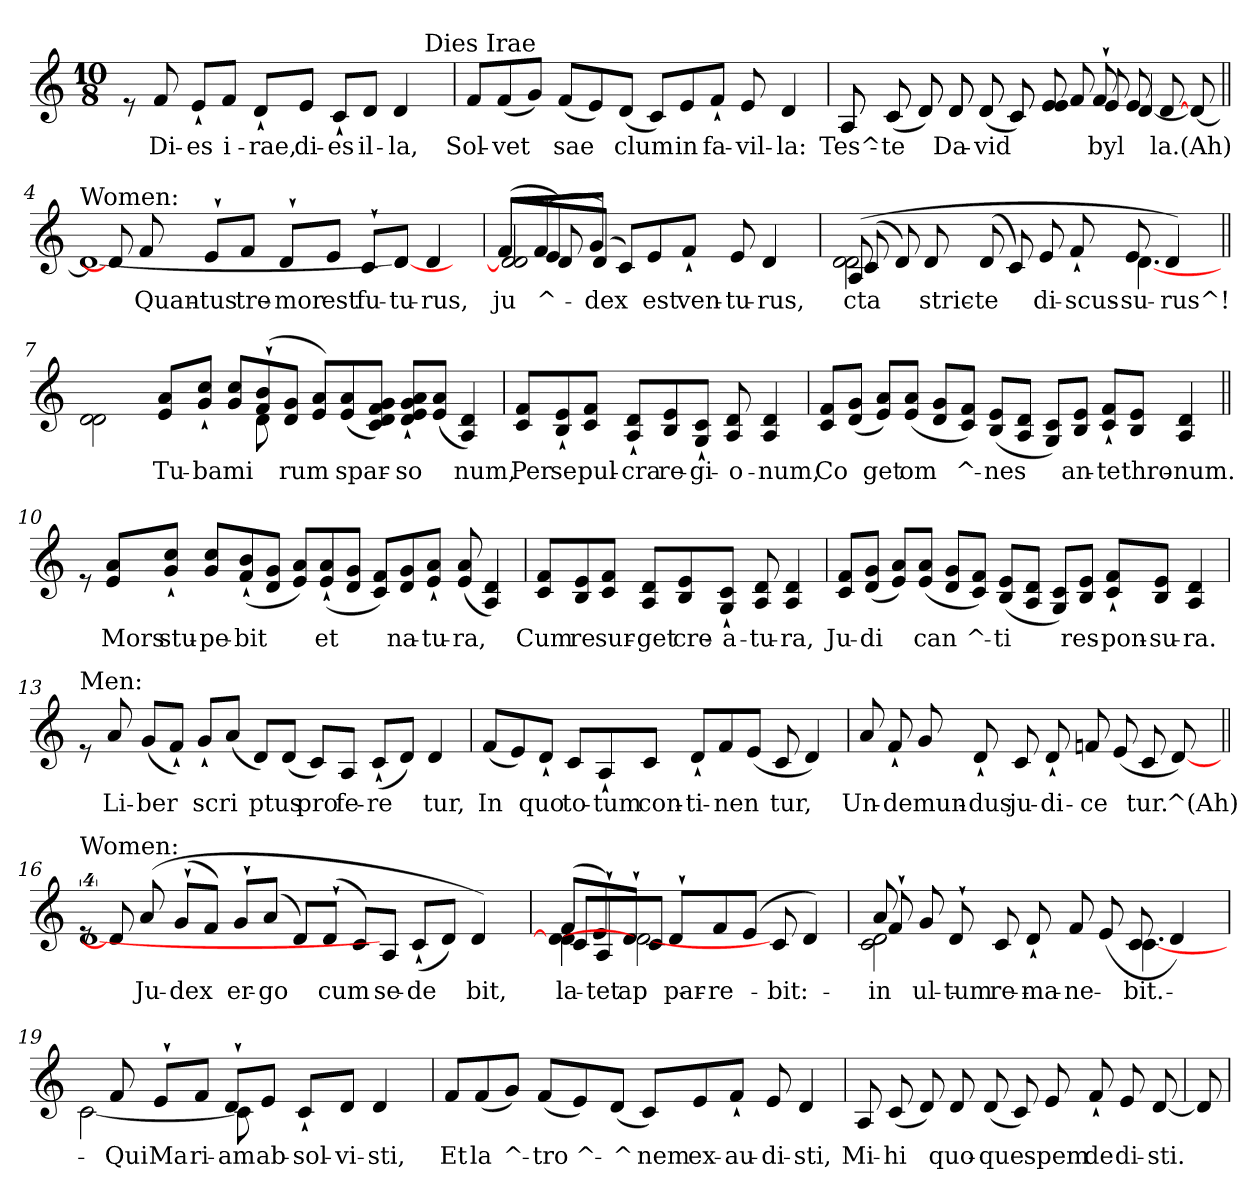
**kern	**text
*part1	*part1
*staff1	*staff1
*clefG2	*
*k[]	*
*C:	*
*M10/8	*
=1	=1
!LO:TX:a:t=Revision&colon; 2-25-2006	!
!LO:TX:a:t=Men&colon;	!
!LO:TX:a:t=Editor&colon; John Henry Fowler	!
*^	*
8re	1ryy	.
!	!	!LO:LY:b
8f/	.	Di-
!	!	!LO:LY:b
8e`</L	.	-es
!	!	!LO:LY:b
8f/J	.	i-
!	!	!LO:LY:b
8d`</L	.	-rae,
!	!	!LO:LY:b
8e/J	.	di-
!	!	!LO:LY:b
8c`</L	.	-es
!	!	!LO:LY:b
8d/J	.	il-
!	!	!LO:LY:b
4d/	8ryy	-la,
!	!LO:TX:a:t=Dies Irae	!
.	8ryy	.
=2	=2	=2
!	!	!LO:LY:b
*v	*v	*
8f/L	Sol-
!	!LO:LY:b
(<8f/	-vet
8g/J)	.
!	!LO:LY:b
(<8f/L	sae
8e/)	.
!	!LO:LY:b
(<8d/J	clum
8c/L)	.
!	!LO:LY:b
8e/	in
!	!LO:LY:b
8f`</J	fa-
!	!LO:LY:b
8e/	-vil-
!	!LO:LY:b
4d/	-la:
!!LO:LB:g=z
=3	=3
*^	*
!	!	!LO:LY:b
8A/	8A/	Tes^-
!	!	!LO:LY:b
8c/	(<8c/	-te
8d/	8d/)	.
!	!	!LO:LY:b
8d/	8d/	Da-
!	!	!LO:LY:b
8d/	(<8d/	-vid
8c/	8c/)	.
!	!	!LO:LY:b
8e/ 8e/	8f/	.
!	!	!LO:LY:b
!	!	!LO:LY:b
8f`>/	8e/	byl
8e/	[<4d/	.
!	!	!LO:LY:b
[8d/	.	-la.(Ah)
8ryy	8d/_	.
=4||	=4||	=4||
!LO:TX:a:t=Women&colon;	!	!
8ryy	1d_	.
8d/]	.	.
!	!	!LO:LY:b
8f/	.	Quan-
!	!	!LO:LY:b
8e`>/L	.	-tus
!	!	!LO:LY:b
8f/J	.	tre-
!	!	!LO:LY:b
8d`>/L	.	-mor
!	!	!LO:LY:b
8e/J	.	est
!	!	!LO:LY:b
8c`>/L	.	fu-
!	!	!LO:LY:b
8d/J	4d/_	-tu-
!	!	!LO:LY:b
4d/	.	-rus,
.	8ryy	.
!!LO:LB:g=z	!!
=5	=5	=5
!	!	!LO:LY:b
*	*^	*
!	!	!	!LO:LY:b
*	*	*^	*
8f/L	2d/] 2d/	(<8f/L	8ryy	ju
!	!	!	!	!LO:LY:b
!	!	!	!	!LO:LY:b
(<8f/	.	8e/)	8d/	^-
!	!	!	!	!LO:LY:b
8g/J)	.	(<8d/J	8ryy	-dex
2.ryy	.	2.ryy	8c/L)	.
!	!	!	!	!LO:LY:b
.	2ryy	.	8e/	est
!	!	!	!	!LO:LY:b
.	.	.	8f`</J	ven-
!	!	!	!	!LO:LY:b
.	.	.	8e/	-tu-
!	!	!	!	!LO:LY:b
.	.	.	4d/	-rus,
.	8ryy	.	.	.
=6	=6	=6	=6	=6
!	!	!	!	!LO:LY:b
!	!	!	!	!LO:LY:b
(<8A/	2d\ 2d\	(<8c/	2..ryy	-cta
1ryy	.	8d/)	.	.
!	!	!	!	!LO:LY:b
.	.	8d/	.	stric-
!	!	!	!	!LO:LY:b
.	.	(<8d/	.	-te
.	2.ryy	8c/)	.	.
!	!	!	!	!LO:LY:b
.	.	8e/	.	di-
!	!	!	!	!LO:LY:b
.	.	8f`</	.	-scus-
!	!	!	!	!LO:LY:b
.	.	8e/	[>4.d\	-su-
!	!	!	!	!LO:LY:b
.	.	4d/)	.	-rus^!
8ryy	.	.	.	.
*	*v	*v	*v	*
!!LO:LB:g=z
=7||	=7||	=7||
2ryy	2d\ 2d\	.
!	!	!LO:LY:b
8e/ 8a/L	4.ryy	Tu-
!	!	!LO:LY:b
8g/`> 8cc/`>J	.	-ba
!	!	!LO:LY:b
8g/ 8cc/L	.	mi
(<8f/`> 8b/`>	8d\	.
!	!	!LO:LY:b
8d/ 8g/J	1ryy	rum
8e/ 8a/L)	.	.
!	!	!LO:LY:b
(<8e/ 8a/	.	spar-
8c/ 8d/ 8f/ 8g/J)	.	.
!	!	!LO:LY:b
8d/`> 8e/`> 8g/`> 8a/`>L	.	-so
(<8e/ 8a/J	.	.
!	!	!LO:LY:b
4A/ 4d/)	.	num,
*v	*v	*
=8	=8
!	!LO:LY:b
8c/ 8f/L	Per
!	!LO:LY:b
8B/`< 8e/`<	se
!	!LO:LY:b
8c/ 8f/J	pul-
!	!LO:LY:b
8A/`< 8d/`<L	-cra
!	!LO:LY:b
8B/ 8e/	re-
!	!LO:LY:b
8G/`< 8c/`<J	-gi-
!	!LO:LY:b
8A/ 8d/	-o-
!	!LO:LY:b
4A/ 4d/	-num,
!!LO:LB:g=z
=9	=9
!	!LO:LY:b
8c/ 8f/L	Co
(<8d/ 8g/J	.
!	!LO:LY:b
8e/ 8a/L)	get
!	!LO:LY:b
(<8e/ 8a/J	om
8d/ 8g/L	.
!	!LO:LY:b
8c/ 8f/J)	^-
!	!LO:LY:b
(<8B/ 8e/L	-nes
8A/ 8d/J	.
8G/ 8c/L)	.
!	!LO:LY:b
8B/ 8e/J	an-
!	!LO:LY:b
8c/`< 8f/`<L	-te
!	!LO:LY:b
8B/ 8e/J	thro-
!	!LO:LY:b
4A/ 4d/	-num.
=10||	=10||
8re	.
!	!LO:LY:b
8e/ 8a/L	Mors
!	!LO:LY:b
8g/`< 8cc/`<J	stu-
!	!LO:LY:b
8g/ 8cc/L	-pe-
!	!LO:LY:b
(<8f/`< 8b/`<	-bit
8d/ 8g/J	.
8e/ 8a/L)	.
!	!LO:LY:b
(<8e/`< 8a/`<	et
8d/ 8g/J	.
8c/ 8f/L)	.
!	!LO:LY:b
8d/ 8g/	na-
!	!LO:LY:b
8e/`< 8a/`<J	-tu-
!	!LO:LY:b
(<8e/ 8a/	-ra,
4A/ 4d/)	.
!!LO:LB:g=z
=11	=11
!	!LO:LY:b
8c/ 8f/L	Cum
!	!LO:LY:b
8B/ 8e/	re
!	!LO:LY:b
8c/ 8f/J	sur-
!	!LO:LY:b
8A/ 8d/L	-get
!	!LO:LY:b
8B/ 8e/	cre-
!	!LO:LY:b
8G/`< 8c/`<J	-a-
!	!LO:LY:b
8A/ 8d/	-tu-
!	!LO:LY:b
4A/ 4d/	-ra,
=12	=12
!	!LO:LY:b
8c/ 8f/L	Ju-
!	!LO:LY:b
(<8d/ 8g/J	-di
8e/ 8a/L)	.
!	!LO:LY:b
(<8e/ 8a/J	can
8d/ 8g/L	.
!	!LO:LY:b
8c/ 8f/J)	^-
!	!LO:LY:b
(<8B/ 8e/L	-ti
8A/ 8d/J	.
8G/ 8c/L)	.
!	!LO:LY:b
8B/ 8e/J	res-
!	!LO:LY:b
8c/`< 8f/`<L	-pon-
!	!LO:LY:b
8B/ 8e/J	-su-
!	!LO:LY:b
4A/ 4d/	-ra.
!!LO:LB:g=z
=13	=13
!LO:TX:a:t=Men&colon;	!
8re	.
!	!LO:LY:b
8a/	Li-
!	!LO:LY:b
(<8g/L	-ber
8f`</J)	.
!	!LO:LY:b
8g`</L	scri
(<8a/J	.
!	!LO:LY:b
8d/L)	ptus
(<8d/J	.
!	!LO:LY:b
8c/L)	pro
!	!LO:LY:b
8A/J	fe-
!	!LO:LY:b
(<8c`</L	-re
8d/J)	.
!	!LO:LY:b
4d/	tur,
=14	=14
!	!LO:LY:b
(<8f/L	In
8e/)	.
!	!LO:LY:b
8d`</J	quo
!	!LO:LY:b
8c/L	to-
!	!LO:LY:b
8A`</	-tum
!	!LO:LY:b
8c/J	con-
!	!LO:LY:b
8d`</L	-ti-
!	!LO:LY:b
8f/	-nen
(<8e/J	.
!	!LO:LY:b
8c/	tur,
4d/)	.
!!LO:LB:g=z
=15	=15
!	!LO:LY:b
8a/	Un-
!	!LO:LY:b
8f`</	-de
!	!LO:LY:b
8g/	mun-
!	!LO:LY:b
8d`</	-dus
!	!LO:LY:b
8c/	ju-
!	!LO:LY:b
8d`</	-di-
!	!LO:LY:b
8fni/	-ce
(<8e/	.
!	!LO:LY:b
8c/	tur.
!	!LO:LY:b
[8d/)	^(Ah)
=16||	=16||
*^	*
!LO:TX:a:t=Women&colon;	!	!
8re	[>4%5d	.
8d/]	.	.
!	!	!LO:LY:b
(<8a/	.	Ju-
!	!	!LO:LY:b
(<8g`>/L	.	-dex
8f/J)	.	.
!	!	!LO:LY:b
8g`>/L	.	er-
!	!	!LO:LY:b
(<8a/J	.	-go
8d/L)	.	.
!	!	!LO:LY:b
(<8d`>/J	.	cum
8c/L)	.	.
!	!	!LO:LY:b
8A/J	2ryy	se-
!	!	!LO:LY:b
(<8c`>/L	.	-de
8d/J)	.	.
!	!	!LO:LY:b
4d/)	.	bit,
.	8ryy	.
!!LO:LB:g=z	!!
=17	=17	=17
!	!	!LO:LY:b
*	*^	*
!	!	!	!LO:LY:b
(<8f/L	4d\] 4d\	8c/L	la-
!	!	!	!LO:LY:b
8e/)	.	8A`</	-tet
!	!	!	!LO:LY:b
!	!	!	!LO:LY:b
8d`>/J	2d_	8c/J	ap-
!	!	!	!LO:LY:b
2.ryy	.	8d`</L	-par-
!	!	!	!LO:LY:b
.	.	8f/	-re
.	.	(<8e/J	.
!	!	!	!LO:LY:b
.	4.ryy	8c/	bit:
.	.	4d/)	.
=18	=18	=18	=18
!	!	!	!LO:LY:b
!	!	!	!LO:LY:b
*	*	*^	*
8a/	2c\ 2d\	8f`</	2..ryy	in-
!	!	!	!	!LO:LY:b
1ryy	.	8g/	.	-ul-
!	!	!	!	!LO:LY:b
.	.	8d`</	.	-tum
!	!	!	!	!LO:LY:b
.	.	8c/	.	re-
!	!	!	!	!LO:LY:b
.	2.ryy	8d`</	.	-ma-
!	!	!	!	!LO:LY:b
.	.	8f/	.	-ne
.	.	(<8e/	.	.
!	!	!	!	!LO:LY:b
.	.	8c/	[>4.c\	bit.
.	.	4d/)	.	.
8ryy	.	.	.	.
*	*v	*v	*v	*
!!LO:LB:g=z
=19	=19	=19
8ryy	[>2c\	.
!	!	!LO:LY:b
8f/	.	Qui
!	!	!LO:LY:b
8e`>/L	.	Ma
!	!	!LO:LY:b
8f/J	.	ri-
!	!	!LO:LY:b
8d`>/L	8c\]	-am
!	!	!LO:LY:b
8e/J	2ryy	ab-
!	!	!LO:LY:b
8c`>/L	.	-sol-
!	!	!LO:LY:b
8d/J	.	-vi-
!	!	!LO:LY:b
4d/	.	-sti,
.	8ryy	.
=20	=20	=20
!	!	!LO:LY:b
*v	*v	*
8f/L	Et
!	!LO:LY:b
(<8f/	la
!	!LO:LY:b
8g/J)	^-
!	!LO:LY:b
(<8f/L	-tro
!	!LO:LY:b
8e/)	^-
!	!LO:LY:b
(<8d/J	-^
!	!LO:LY:b
8c/L)	nem
!	!LO:LY:b
8e/	ex-
!	!LO:LY:b
8f`</J	-au-
!	!LO:LY:b
8e/	-di-
!	!LO:LY:b
4d/	-sti,
!!LO:PB:g=z
=21	=21
!	!LO:LY:b
8A/	Mi-
!	!LO:LY:b
(<8c/	-hi
8d/)	.
!	!LO:LY:b
8d/	quo-
!	!LO:LY:b
(<8d/	-que
8c/)	.
!	!LO:LY:b
8e/	spem
!	!LO:LY:b
8f`</	de
!	!LO:LY:b
8e/	di-
!	!LO:LY:b
[8d/	-sti.
=22	=22
8d/]	.
=	=
*-	*-
